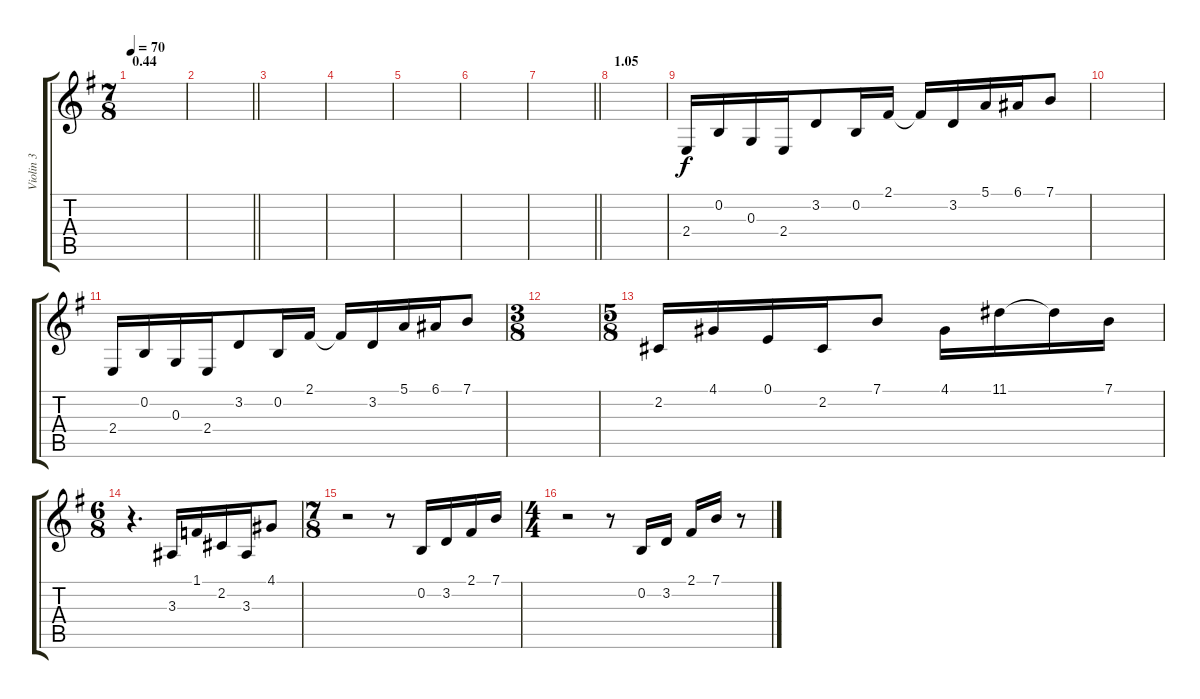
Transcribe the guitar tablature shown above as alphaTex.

\track ("Violin 3" "Violin 3") {instrument violin}
\staff {score tabs}
\tuning (E4 B3 G3 D3 A2 E2) {hide}
\ts (7 8)
\section ("" "0.44")
\tempo 70
\clef g2
\ks g
|
\barLineRight lightlight
|
|
|
|
|
\barLineRight lightlight
|
\section ("" "1.05")
|
2.4.16 0.2.16 0.3.16 2.4.16 3.2.8 0.2.16 2.1.16 2.1{t}.16 3.2.16 5.1.16 6.1.16 7.1.8 |
|
2.4.16 0.2.16 0.3.16 2.4.16 3.2.8 0.2.16 2.1.16 2.1{t}.16 3.2.16 5.1.16 6.1.16 7.1.8 |
\ts (3 8)
|
\ts (5 8)
2.2.16 4.1.16 0.1.16 2.2.16 7.1.8 4.1.16 11.1.16 11.1{t}.16 7.1.16 |
\ts (6 8)
r.4{d} 3.3.16 1.1.16 2.2.16 3.3.16 4.1.8 |
\ts (7 8)
r.2 r.8 0.2.16 3.2.16 2.1.16 7.1.16 |
\ts (4 4)
r.2 r.8 0.2.16 3.2.16 2.1.16 7.1.16 r.8
